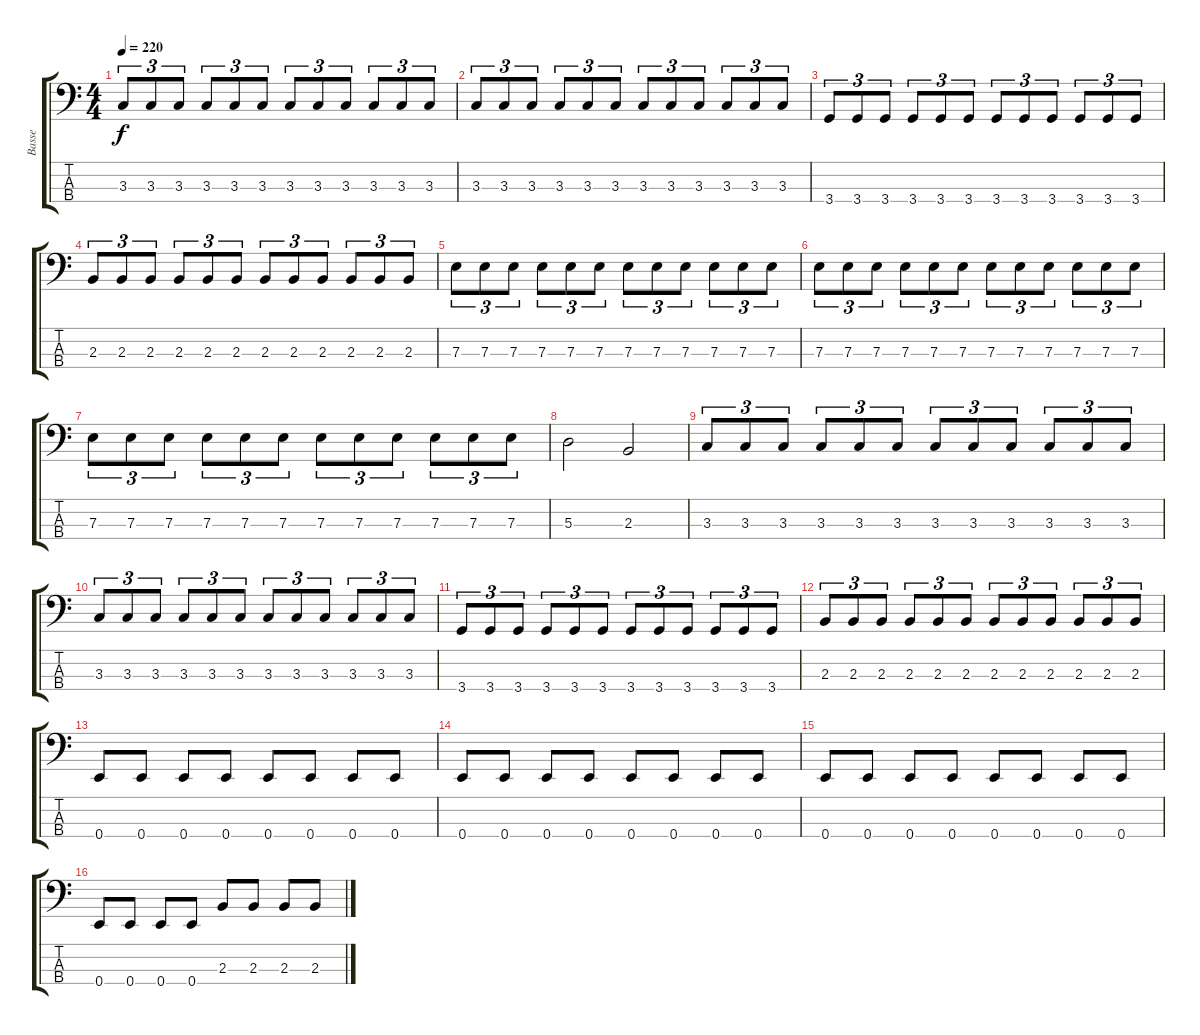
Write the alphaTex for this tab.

\track ("Basse" "Basse") {instrument electricbasspick}
\staff {score tabs}
\tuning (G2 D2 A1 E1) {hide}
\ts (4 4)
\tempo 220
\clef f4
\ks c
3.3.8{tu (3 2) dy f} 3.3.8{tu (3 2)} 3.3.8{tu (3 2)} 3.3.8{tu (3 2)} 3.3.8{tu (3 2)} 3.3.8{tu (3 2)} 3.3.8{tu (3 2)} 3.3.8{tu (3 2)} 3.3.8{tu (3 2)} 3.3.8{tu (3 2)} 3.3.8{tu (3 2)} 3.3.8{tu (3 2)} |
3.3.8{tu (3 2)} 3.3.8{tu (3 2)} 3.3.8{tu (3 2)} 3.3.8{tu (3 2)} 3.3.8{tu (3 2)} 3.3.8{tu (3 2)} 3.3.8{tu (3 2)} 3.3.8{tu (3 2)} 3.3.8{tu (3 2)} 3.3.8{tu (3 2)} 3.3.8{tu (3 2)} 3.3.8{tu (3 2)} |
3.4.8{tu (3 2)} 3.4.8{tu (3 2)} 3.4.8{tu (3 2)} 3.4.8{tu (3 2)} 3.4.8{tu (3 2)} 3.4.8{tu (3 2)} 3.4.8{tu (3 2)} 3.4.8{tu (3 2)} 3.4.8{tu (3 2)} 3.4.8{tu (3 2)} 3.4.8{tu (3 2)} 3.4.8{tu (3 2)} |
2.3.8{tu (3 2)} 2.3.8{tu (3 2)} 2.3.8{tu (3 2)} 2.3.8{tu (3 2)} 2.3.8{tu (3 2)} 2.3.8{tu (3 2)} 2.3.8{tu (3 2)} 2.3.8{tu (3 2)} 2.3.8{tu (3 2)} 2.3.8{tu (3 2)} 2.3.8{tu (3 2)} 2.3.8{tu (3 2)} |
7.3.8{tu (3 2)} 7.3.8{tu (3 2)} 7.3.8{tu (3 2)} 7.3.8{tu (3 2)} 7.3.8{tu (3 2)} 7.3.8{tu (3 2)} 7.3.8{tu (3 2)} 7.3.8{tu (3 2)} 7.3.8{tu (3 2)} 7.3.8{tu (3 2)} 7.3.8{tu (3 2)} 7.3.8{tu (3 2)} |
7.3.8{tu (3 2)} 7.3.8{tu (3 2)} 7.3.8{tu (3 2)} 7.3.8{tu (3 2)} 7.3.8{tu (3 2)} 7.3.8{tu (3 2)} 7.3.8{tu (3 2)} 7.3.8{tu (3 2)} 7.3.8{tu (3 2)} 7.3.8{tu (3 2)} 7.3.8{tu (3 2)} 7.3.8{tu (3 2)} |
7.3.8{tu (3 2)} 7.3.8{tu (3 2)} 7.3.8{tu (3 2)} 7.3.8{tu (3 2)} 7.3.8{tu (3 2)} 7.3.8{tu (3 2)} 7.3.8{tu (3 2)} 7.3.8{tu (3 2)} 7.3.8{tu (3 2)} 7.3.8{tu (3 2)} 7.3.8{tu (3 2)} 7.3.8{tu (3 2)} |
5.3.2 2.3.2 |
3.3.8{tu (3 2)} 3.3.8{tu (3 2)} 3.3.8{tu (3 2)} 3.3.8{tu (3 2)} 3.3.8{tu (3 2)} 3.3.8{tu (3 2)} 3.3.8{tu (3 2)} 3.3.8{tu (3 2)} 3.3.8{tu (3 2)} 3.3.8{tu (3 2)} 3.3.8{tu (3 2)} 3.3.8{tu (3 2)} |
3.3.8{tu (3 2)} 3.3.8{tu (3 2)} 3.3.8{tu (3 2)} 3.3.8{tu (3 2)} 3.3.8{tu (3 2)} 3.3.8{tu (3 2)} 3.3.8{tu (3 2)} 3.3.8{tu (3 2)} 3.3.8{tu (3 2)} 3.3.8{tu (3 2)} 3.3.8{tu (3 2)} 3.3.8{tu (3 2)} |
3.4.8{tu (3 2)} 3.4.8{tu (3 2)} 3.4.8{tu (3 2)} 3.4.8{tu (3 2)} 3.4.8{tu (3 2)} 3.4.8{tu (3 2)} 3.4.8{tu (3 2)} 3.4.8{tu (3 2)} 3.4.8{tu (3 2)} 3.4.8{tu (3 2)} 3.4.8{tu (3 2)} 3.4.8{tu (3 2)} |
2.3.8{tu (3 2)} 2.3.8{tu (3 2)} 2.3.8{tu (3 2)} 2.3.8{tu (3 2)} 2.3.8{tu (3 2)} 2.3.8{tu (3 2)} 2.3.8{tu (3 2)} 2.3.8{tu (3 2)} 2.3.8{tu (3 2)} 2.3.8{tu (3 2)} 2.3.8{tu (3 2)} 2.3.8{tu (3 2)} |
0.4.8 0.4.8 0.4.8 0.4.8 0.4.8 0.4.8 0.4.8 0.4.8 |
0.4.8 0.4.8 0.4.8 0.4.8 0.4.8 0.4.8 0.4.8 0.4.8 |
0.4.8 0.4.8 0.4.8 0.4.8 0.4.8 0.4.8 0.4.8 0.4.8 |
0.4.8 0.4.8 0.4.8 0.4.8 2.3.8 2.3.8 2.3.8 2.3.8
